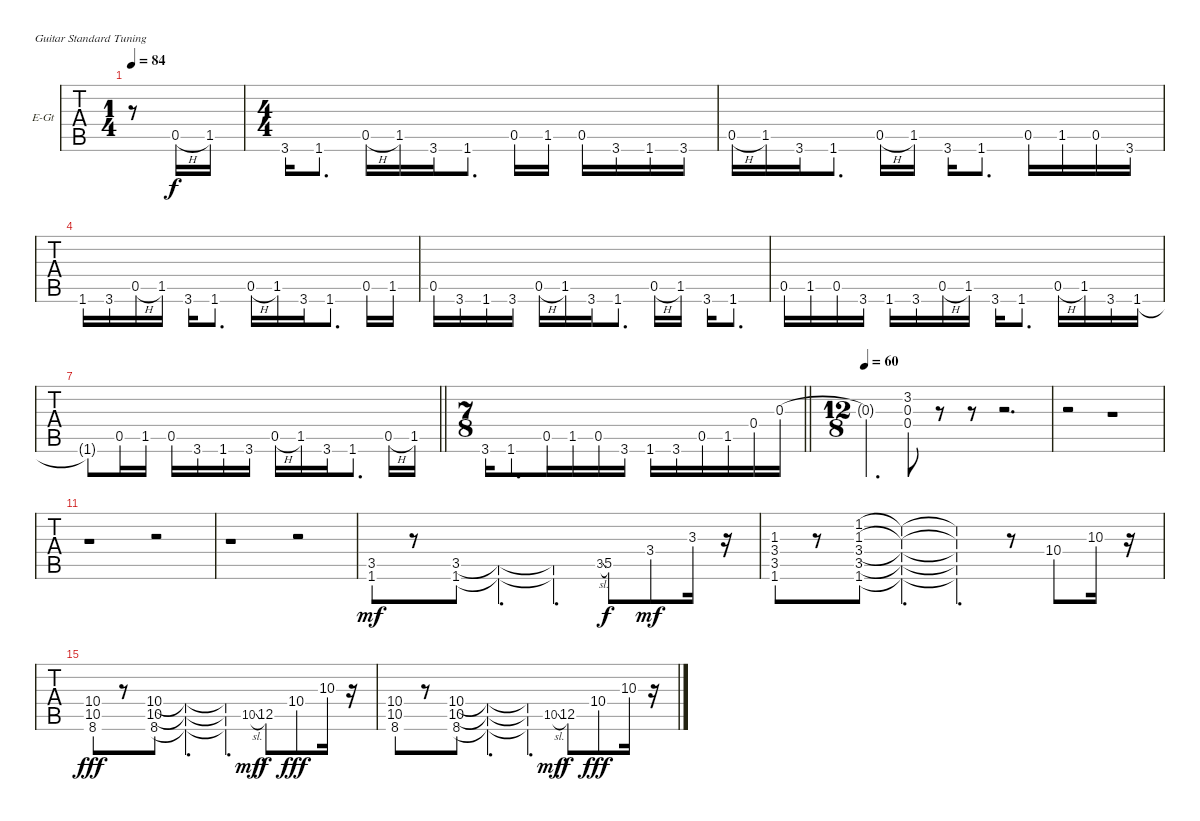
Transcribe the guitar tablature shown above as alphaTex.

\bracketExtendMode nobrackets
\firstSystemTrackNameOrientation horizontal
\otherSystemsTrackNameOrientation horizontal
\defaultBarNumberDisplay FirstOfSystem
\track ("Rhythm II" "E-Gt") {mute instrument overdrivenguitar}
\staff {tabs}
\tuning (E4 B3 G3 D3 A2 E2)
\ts (1 4)
\tempo 84
\clef g2
\ks cminor
r.8{dy f instrument overdrivenguitar} 0.5{h}.16 1.5.16 |
\ts (4 4)
3.6.16 1.6.8{d} 0.5{h}.16 1.5.16 3.6.16 1.6.8{d} 0.5.16 1.5.16 0.5.16 3.6.16 1.6.16 3.6.16 |
0.5{h}.16 1.5.16 3.6.16 1.6.8{d} 0.5{h}.16 1.5.16 3.6.16 1.6.8{d} 0.5.16 1.5.16 0.5.16 3.6.16 |
1.6.16 3.6.16 0.5{h}.16 1.5.16 3.6.16 1.6.8{d} 0.5{h}.16 1.5.16 3.6.16 1.6.8{d} 0.5.16 1.5.16 |
0.5.16 3.6.16 1.6.16 3.6.16 0.5{h}.16 1.5.16 3.6.16 1.6.8{d} 0.5{h}.16 1.5.16 3.6.16 1.6.8{d} |
0.5.16 1.5.16 0.5.16 3.6.16 1.6.16 3.6.16 0.5{h}.16 1.5.16 3.6.16 1.6.8{d} 0.5{h}.16 1.5.16 3.6.16 1.6.16 |
\barLineRight lightlight
1.6{t}.8 0.5.16 1.5.16 0.5.16 3.6.16 1.6.16 3.6.16 0.5{h}.16 1.5.16 3.6.16 1.6.8{d} 0.5{h}.16 1.5.16 |
\ts (7 8)
\barLineRight lightlight
3.6.16 1.6.8{d} 0.5.16 1.5.16 0.5.16 3.6.16 1.6.16 3.6.16 0.5.16 1.5.16 0.4.16 0.3.16 |
\ts (12 8)
\tempo 60
0.3{t}.4{d} (3.2{st} 0.3{st} 0.4{st}).8 r.8 r.8 r.2{d} |
r.2 r.1 |
r.1 r.2 |
r.1 r.2 |
(3.5 1.6).8{dy mf} r.8 (3.5 1.6).8 (3.5{t} 1.6{t}).4{d} (3.5{t} 1.6{t}).4{d} 3.5{sl}.8{gr} 5.5.8{dy f} 3.4.8{dy mf} 3.3.16 r.16 |
(1.3 3.4 3.5 1.6).8 r.8 (1.2 1.3 3.4 3.5 1.6).8 (1.2{t} 1.3{t} 3.4{t} 3.5{t} 1.6{t}).4{d} (1.2{t} 1.3{t} 3.4{t} 3.5{t} 1.6{t}).4{d} r.8 10.4.8 10.3.16 r.16 |
(10.4 10.5 8.6).8{dy fff} r.8 (10.4 10.5 8.6).8 (10.4{t} 10.5{t} 8.6{t}).4{d} (10.4{t} 10.5{t} 8.6{t}).4{d} 10.5{sl}.8{gr dy mf} 12.5.8{dy f} 10.4.8{dy fff} 10.3.16 r.16 |
(10.4 10.5 8.6).8 r.8 (10.4 10.5 8.6).8 (10.4{t} 10.5{t} 8.6{t}).4{d} (10.4{t} 10.5{t} 8.6{t}).4{d} 10.5{sl}.8{gr dy mf} 12.5.8{dy f} 10.4.8{dy fff} 10.3.16 r.16
